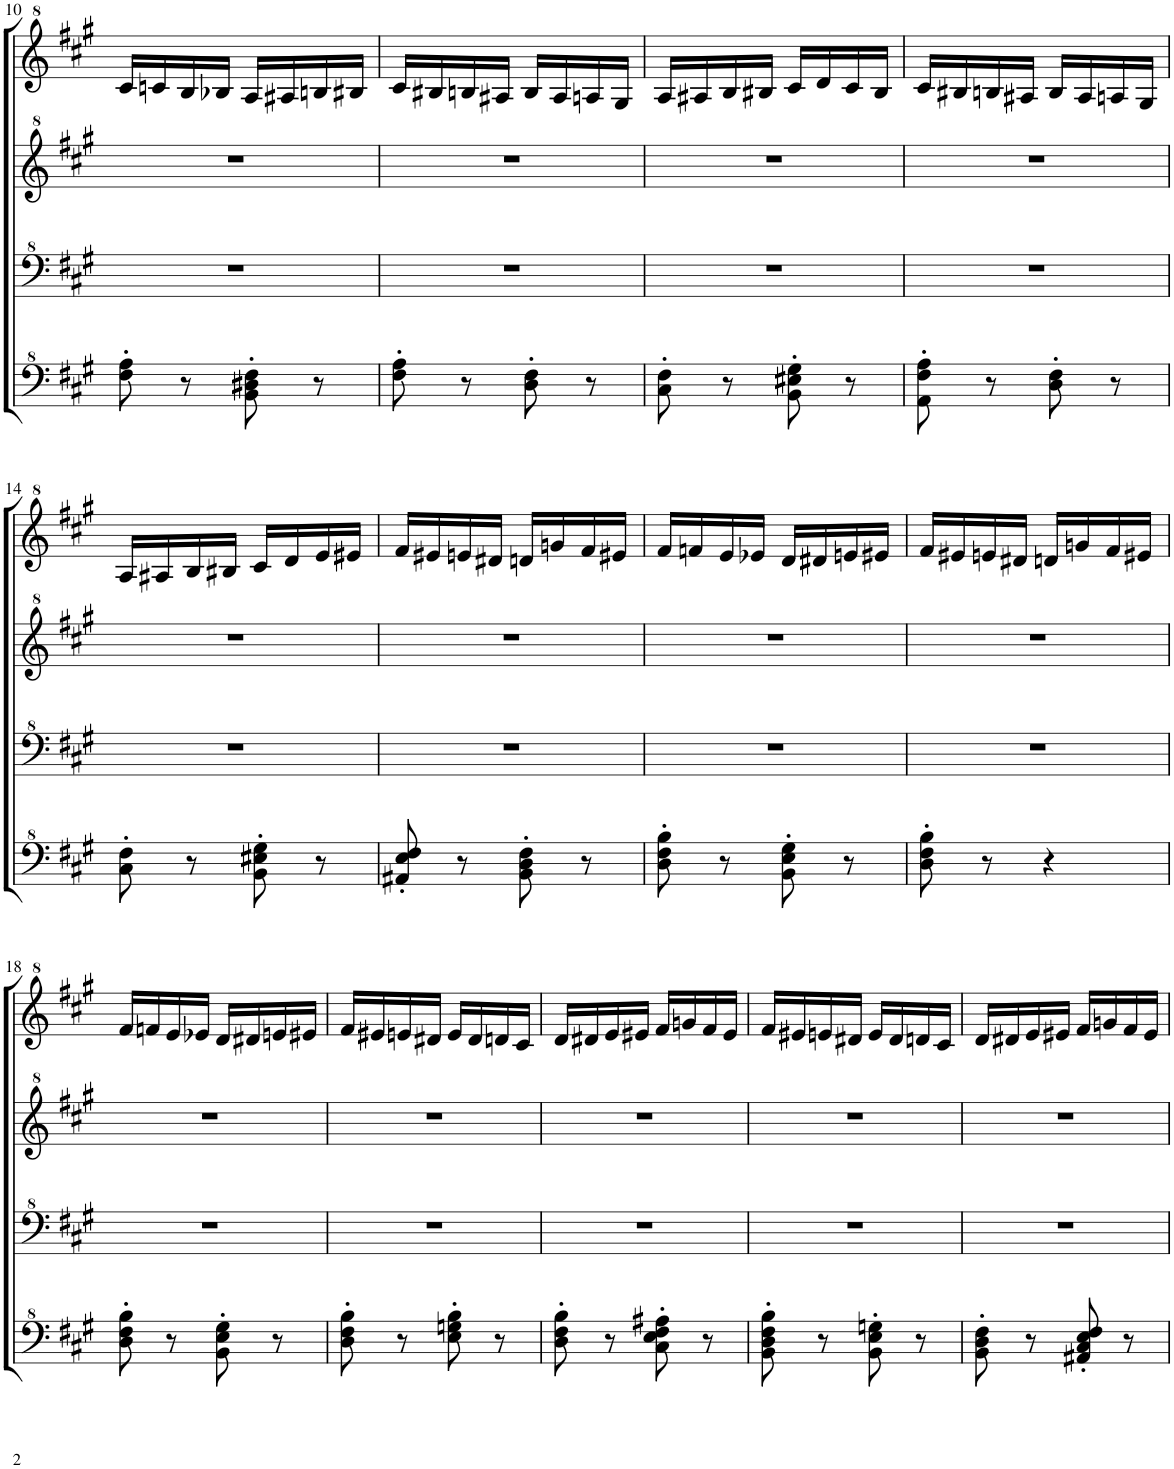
**kern	**kern	**kern	**kern
*part1	*part1	*part1	*part1
*staff4	*staff3	*staff2	*staff1
*I"Model III	*	*	*
!!LO:PB:g=z
*clefF^4	*clefF^4	*clefG^2	*clefG^2
*k[f#c#g#]	*k[f#c#g#]	*k[f#c#g#]	*k[f#c#g#]
*M2/4	*M2/4	*M2/4	*M2/4
=10	=10	=10	=10
8f#\' 8a\'	2r	2r	16cc#/LL
.	.	.	16ccn/
8r	.	.	16b/
.	.	.	16b-X/JJ
8B\' 8d#X\' 8f#\'	.	.	16a/LL
.	.	.	16a#X/
8r	.	.	16bn/
.	.	.	16b#X/JJ
=11	=11	=11	=11
8f#\' 8a\'	2r	2r	16cc#/LL
.	.	.	16b#X/
8r	.	.	16bn/
.	.	.	16a#X/JJ
8d\' 8f#\'	.	.	16b/LL
.	.	.	16a#/
8r	.	.	16an/
.	.	.	16g#/JJ
=12	=12	=12	=12
8c#\' 8f#\'	2r	2r	16a/LL
.	.	.	16a#X/
8r	.	.	16b/
.	.	.	16b#X/JJ
8B\' 8e#X\' 8g#\'	.	.	16cc#/LL
.	.	.	16dd/
8r	.	.	16cc#/
.	.	.	16b#/JJ
=13	=13	=13	=13
8A\' 8f#\' 8a\'	2r	2r	16cc#/LL
.	.	.	16b#X/
8r	.	.	16bn/
.	.	.	16a#X/JJ
8d\' 8f#\'	.	.	16b/LL
.	.	.	16a#/
8r	.	.	16an/
.	.	.	16g#/JJ
!!LO:LB:g=z
=14	=14	=14	=14
8c#\' 8f#\'	2r	2r	16a/LL
.	.	.	16a#X/
8r	.	.	16b/
.	.	.	16b#X/JJ
8B\' 8e#X\' 8g#\'	.	.	16cc#/LL
.	.	.	16dd/
8r	.	.	16ee/
.	.	.	16ee#X/JJ
=15	=15	=15	=15
8A#X/' 8e/' 8f#/'	2r	2r	16ff#/LL
.	.	.	16ee#X/
8r	.	.	16een/
.	.	.	16dd#X/JJ
8B\' 8d\' 8f#\'	.	.	16ddn/LL
.	.	.	16ggn/
8r	.	.	16ff#/
.	.	.	16ee#X/JJ
=16	=16	=16	=16
8d\' 8f#\' 8b\'	2r	2r	16ff#/LL
.	.	.	16ffn/
8r	.	.	16ee/
.	.	.	16ee-X/JJ
8B\' 8e\' 8g#\'	.	.	16dd/LL
.	.	.	16dd#X/
8r	.	.	16een/
.	.	.	16ee#X/JJ
=17	=17	=17	=17
8d\' 8f#\' 8b\'	2r	2r	16ff#/LL
.	.	.	16ee#X/
8r	.	.	16een/
.	.	.	16dd#X/JJ
4r	.	.	16ddn/LL
.	.	.	16ggn/
.	.	.	16ff#/
.	.	.	16ee#X/JJ
!!LO:LB:g=z
=18	=18	=18	=18
8d\' 8f#\' 8b\'	2r	2r	16ff#/LL
.	.	.	16ffn/
8r	.	.	16ee/
.	.	.	16ee-X/JJ
8B\' 8e\' 8g#\'	.	.	16dd/LL
.	.	.	16dd#X/
8r	.	.	16een/
.	.	.	16ee#X/JJ
=19	=19	=19	=19
8d\' 8f#\' 8b\'	2r	2r	16ff#/LL
.	.	.	16ee#X/
8r	.	.	16een/
.	.	.	16dd#X/JJ
8e\' 8gn\' 8b\'	.	.	16ee/LL
.	.	.	16dd#/
8r	.	.	16ddn/
.	.	.	16cc#/JJ
=20	=20	=20	=20
8d\' 8f#\' 8b\'	2r	2r	16dd/LL
.	.	.	16dd#X/
8r	.	.	16ee/
.	.	.	16ee#X/JJ
8c#\' 8e\' 8f#\' 8a#X\'	.	.	16ff#/LL
.	.	.	16ggn/
8r	.	.	16ff#/
.	.	.	16ee#/JJ
=21	=21	=21	=21
8B\' 8d\' 8f#\' 8b\'	2r	2r	16ff#/LL
.	.	.	16ee#X/
8r	.	.	16een/
.	.	.	16dd#X/JJ
8B\' 8e\' 8gn\'	.	.	16ee/LL
.	.	.	16dd#/
8r	.	.	16ddn/
.	.	.	16cc#/JJ
=22	=22	=22	=22
8B\' 8d\' 8f#\'	2r	2r	16dd/LL
.	.	.	16dd#X/
8r	.	.	16ee/
.	.	.	16ee#X/JJ
8A#X/' 8c#/' 8e/' 8f#/'	.	.	16ff#/LL
.	.	.	16ggn/
8r	.	.	16ff#/
.	.	.	16ee#/JJ
=	=	=	=
*-	*-	*-	*-
